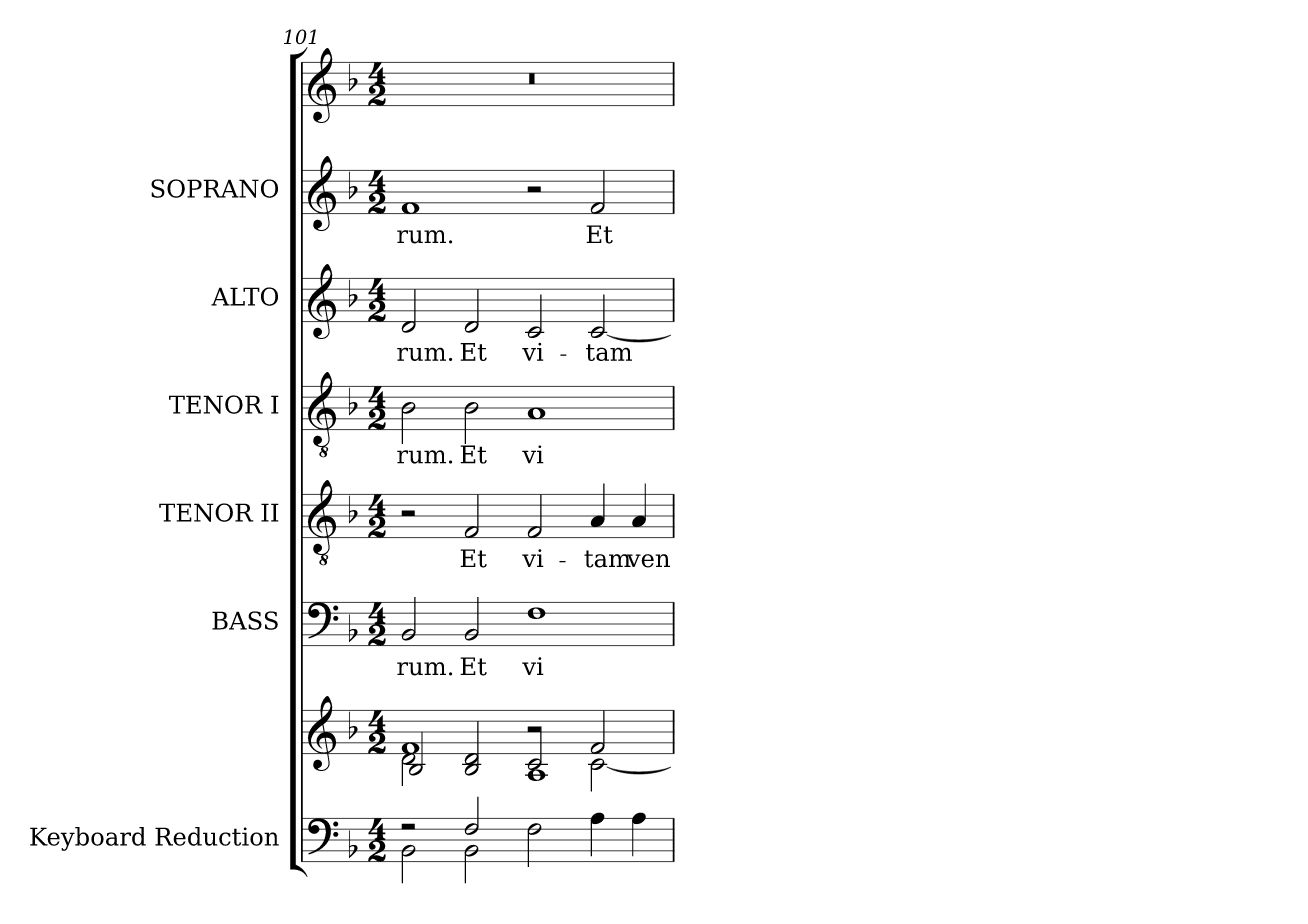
**kern	**kern	**kern	**text	**kern	**text	**kern	**text	**kern	**text	**kern	**text	**kern
*part7	*part7	*part6	*part6	*part5	*part5	*part4	*part4	*part3	*part3	*part2	*part2	*part1
*staff8	*staff7	*staff6	*staff6	*staff5	*staff5	*staff4	*staff4	*staff3	*staff3	*staff2	*staff2	*staff1
*I"Keyboard Reduction	*	*I"BASS	*	*I"TENOR II	*	*I"TENOR I	*	*I"ALTO	*	*I"SOPRANO	*	*
*I'Reduc.	*	*I'B.	*	*I'T. II	*	*I'T. I	*	*I'A.	*	*I'S.	*	*
!!LO:PB:g=z
*clefF4	*clefG2	*clefF4	*	*clefGv2	*	*clefGv2	*	*clefG2	*	*clefG2	*	*clefG2
*	*	*	*	*ITrd7c12	*	*ITrd7c12	*	*	*	*	*	*
*k[b-]	*k[b-]	*k[b-]	*	*k[b-]	*	*k[b-]	*	*k[b-]	*	*k[b-]	*	*k[b-]
*F:	*F:	*F:	*	*F:	*	*F:	*	*F:	*	*F:	*	*F:
*M4/2	*M4/2	*M4/2	*	*M4/2	*	*M4/2	*	*M4/2	*	*M4/2	*	*M4/2
=101	=101	=101	=101	=101	=101	=101	=101	=101	=101	=101	=101	=101
*^	*^	*	*	*	*	*	*	*	*	*	*	*
*	*	*	*^	*	*	*	*	*	*	*	*	*	*	*
!	!	!	!	!	!	!LO:LY:b:color=#000000	!	!	!	!	!	!	!	!	!
!	!	!	!	!	!	!	!	!	!	!LO:LY:b:color=#000000	!	!	!	!	!
!	!	!	!	!	!	!	!	!	!	!	!	!LO:LY:b:color=#000000	!	!	!
!	!	!	!	!	!	!	!	!	!	!	!	!	!	!LO:LY:b:color=#000000	!LO:N:vis=1
2r	2BB-i\	1fi	2di\	2B-i/	2BB-i/	-rum.	2r	.	2BB-i\	-rum.	2di/	-rum.	1fi	-rum.	0r
!	!	!	!	!	!	!LO:LY:b:color=#000000	!	!	!	!	!	!	!	!	!
!	!	!	!	!	!	!	!	!LO:LY:b:color=#000000	!	!	!	!	!	!	!
!	!	!	!	!	!	!	!	!	!	!LO:LY:b:color=#000000	!	!	!	!	!
!	!	!	!	!	!	!	!	!	!	!	!	!LO:LY:b:color=#000000	!	!	!
2Fi/	2BB-i\	.	2B-i/ 2di	2ryy	2BB-i/	Et	2FFi/	Et	2BB-i\	Et	2di/	Et	.	.	.
!	!	!	!	!	!	!LO:LY:b:color=#000000	!	!	!	!	!	!	!	!	!
!	!	!	!	!	!	!	!	!LO:LY:b:color=#000000	!	!	!	!	!	!	!
!	!	!	!	!	!	!	!	!	!	!LO:LY:b:color=#000000	!	!	!	!	!
!	!	!	!	!	!	!	!	!	!	!	!	!LO:LY:b:color=#000000	!	!	!
2Fi\	1ryy	2r	2ci/	1Ai	1Fi	vi-	2FFi/	vi-	1AAi	vi-	2ci/	vi-	2r	.	.
!	!	!	!	!	!	!	!	!LO:LY:b:color=#000000	!	!	!	!	!	!	!
!	!	!	!	!	!	!	!	!	!	!	!	!LO:LY:b:color=#000000	!	!	!
!	!	!	!	!	!	!	!	!	!	!	!	!	!	!LO:LY:b:color=#000000	!
4Ai\	.	2fi/	[2ci\	.	.	.	4AAi/	-tam	.	.	[2ci/	-tam	2fi/	Et	.
!	!	!	!	!	!	!	!	!LO:LY:b:color=#000000	!	!	!	!	!	!	!
4Ai\	.	.	.	.	.	.	4AAi/	ven-	.	.	.	.	.	.	.
*v	*v	*	*	*	*	*	*	*	*	*	*	*	*	*	*
*	*v	*v	*v	*	*	*	*	*	*	*	*	*	*	*
=	=	=	=	=	=	=	=	=	=	=	=	=
*-	*-	*-	*-	*-	*-	*-	*-	*-	*-	*-	*-	*-
